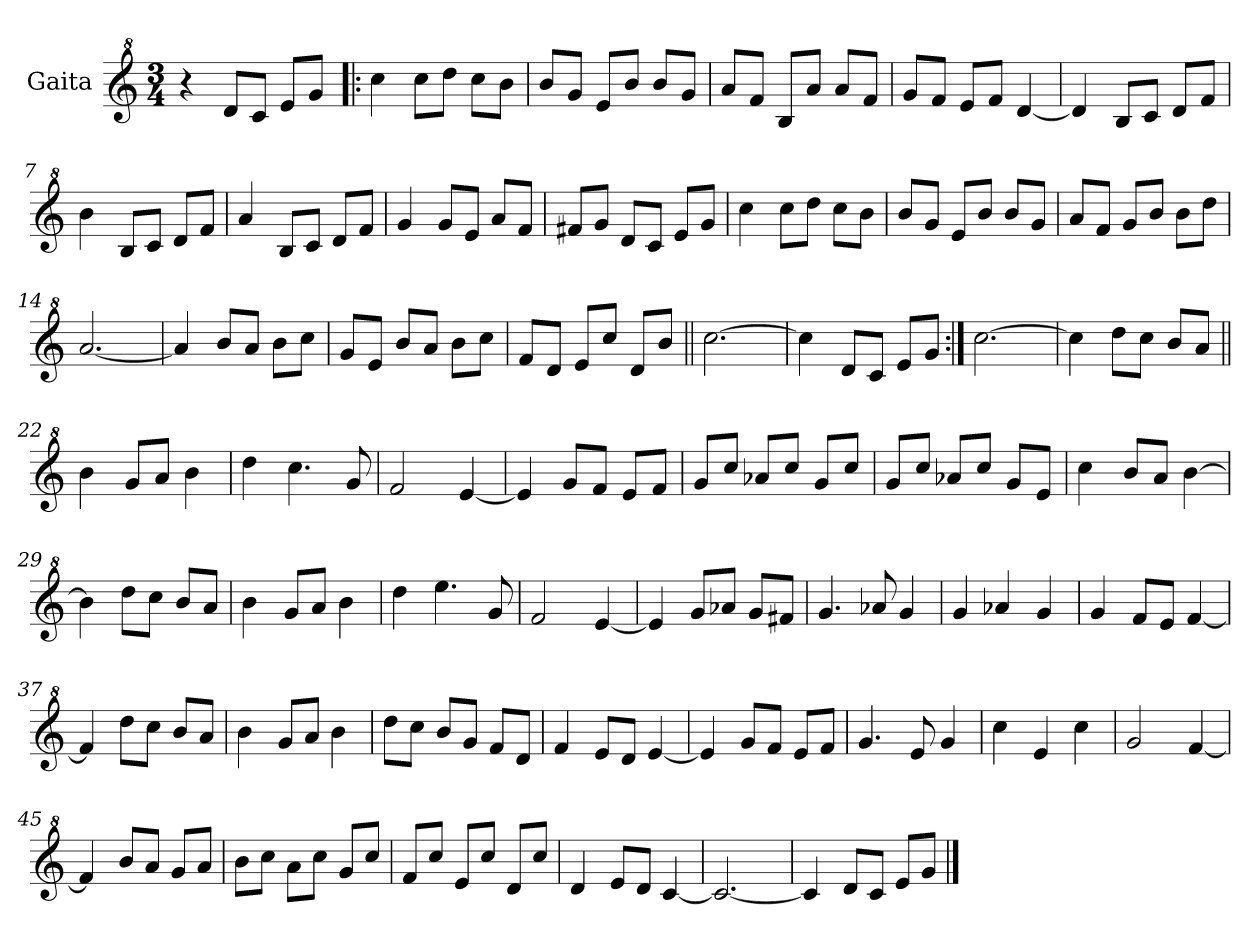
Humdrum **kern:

**kern
*part1
*staff1
*I"Gaita
*clefG^2
*k[]
*M3/4
*MM210
=1
4r
8dd/L
8cc/J
8ee/L
8gg/J
=2!|:
4ccc\
8ccc\L
8ddd\J
8ccc\L
8bb\J
=3
8bb/L
8gg/J
8ee/L
8bb/J
8bb/L
8gg/J
=4
8aa/L
8ff/J
8b/L
8aa/J
8aa/L
8ff/J
=5
8gg/L
8ff/J
8ee/L
8ff/J
[4dd/
=6
4dd/]
8b/L
8cc/J
8dd/L
8ff/J
=7
4bb\
8b/L
8cc/J
8dd/L
8ff/J
=8
4aa/
8b/L
8cc/J
8dd/L
8ff/J
!!LO:LB:g=z
=9
4gg/
8gg/L
8ee/J
8aa/L
8ff/J
=10
8ff#X/L
8gg/J
8dd/L
8cc/J
8ee/L
8gg/J
=11
4ccc\
8ccc\L
8ddd\J
8ccc\L
8bb\J
=12
8bb/L
8gg/J
8ee/L
8bb/J
8bb/L
8gg/J
=13
8aa/L
8ff/J
8gg/L
8bb/J
8bb\L
8ddd\J
=14
[2.aa/
=15
4aa/]
8bb/L
8aa/J
8bb\L
8ccc\J
=16
8gg/L
8ee/J
8bb/L
8aa/J
8bb\L
8ccc\J
!!LO:LB:g=z
=17
8ff/L
8dd/J
8ee/L
8ccc/J
8dd/L
8bb/J
=18||
[2.ccc\
=19
4ccc\]
8dd/L
8cc/J
8ee/L
8gg/J
=20:|!
[2.ccc\
=21
4ccc\]
8ddd\L
8ccc\J
8bb/L
8aa/J
=22||
4bb\
8gg/L
8aa/J
4bb\
=23
4ddd\
4.ccc\
8gg/
=24
2ff/
[4ee/
=25
4ee/]
8gg/L
8ff/J
8ee/L
8ff/J
=26
8gg/L
8ccc/J
8aa-X/L
8ccc/J
8gg/L
8ccc/J
!!LO:LB:g=z
=27
8gg/L
8ccc/J
8aa-X/L
8ccc/J
8gg/L
8ee/J
=28
4ccc\
8bb/L
8aa/J
[4bb\
=29
4bb\]
8ddd\L
8ccc\J
8bb/L
8aa/J
=30
4bb\
8gg/L
8aa/J
4bb\
=31
4ddd\
4.eee\
8gg/
=32
2ff/
[4ee/
=33
4ee/]
8gg/L
8aa-X/J
8gg/L
8ff#X/J
=34
4.gg/
8aa-X/
4gg/
=35
4gg/
4aa-X/
4gg/
=36
4gg/
8ff/L
8ee/J
[4ff/
!!LO:LB:g=z
=37
4ff/]
8ddd\L
8ccc\J
8bb/L
8aa/J
=38
4bb\
8gg/L
8aa/J
4bb\
=39
8ddd\L
8ccc\J
8bb/L
8gg/J
8ff/L
8dd/J
=40
4ff/
8ee/L
8dd/J
[4ee/
=41
4ee/]
8gg/L
8ff/J
8ee/L
8ff/J
=42
4.gg/
8ee/
4gg/
=43
4ccc\
4ee/
4ccc\
=44
2gg/
[4ff/
=45
4ff/]
8bb/L
8aa/J
8gg/L
8aa/J
=46
8bb\L
8ccc\J
8aa\L
8ccc\J
8gg/L
8ccc/J
!!LO:LB:g=z
=47
8ff/L
8ccc/J
8ee/L
8ccc/J
8dd/L
8ccc/J
=48
4dd/
8ee/L
8dd/J
[4cc/
=49
2.cc/_
=50
4cc/]
8dd/L
8cc/J
8ee/L
8gg/J
==
*-
